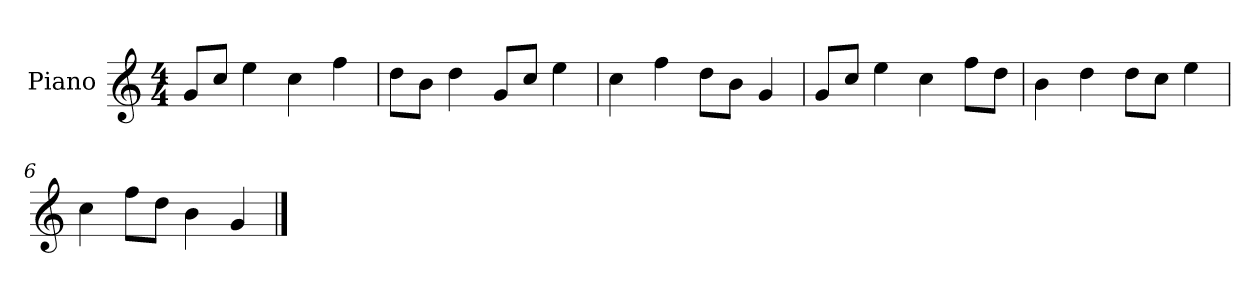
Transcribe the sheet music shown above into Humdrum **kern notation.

**kern
*part1
*staff1
*I"Piano
*I'P-no
*clefG2
*k[]
*M4/4
*MM90
=1
8g/L
8cc/J
4ee\
4cc\
4ff\
=2
8dd\L
8b\J
4dd\
8g/L
8cc/J
4ee\
=3
4cc\
4ff\
8dd\L
8b\J
4g/
=4
8g/L
8cc/J
4ee\
4cc\
8ff\L
8dd\J
=5
4b\
4dd\
8dd\L
8cc\J
4ee\
=6
4cc\
8ff\L
8dd\J
4b\
4g/
==
*-
